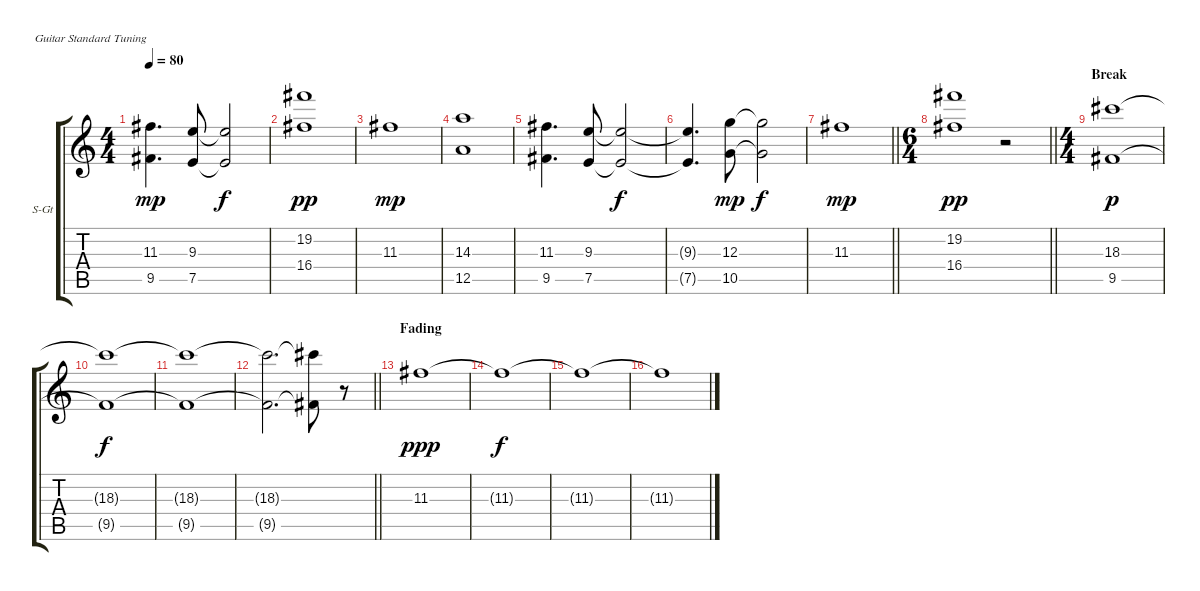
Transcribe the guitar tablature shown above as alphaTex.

\bracketExtendMode groupsimilarinstruments
\firstSystemTrackNameOrientation horizontal
\otherSystemsTrackNameOrientation horizontal
\track ("Piano [Strings]" "S-Gt") {instrument pad2warm}
\staff {score tabs}
\tuning (E4 B3 G3 D3 A2 E2)
\displaytranspose 12
\ts (4 4)
\tempo 80
\clef g2
\ks c
(11.3 9.5).4{d dy mp} (9.3 7.5).8 (9.3{t} 7.5{t}).2{dy f} |
(19.2 16.4).1{dy pp} |
11.3.1{dy mp} |
(14.3 12.5).1 |
(11.3 9.5).4{d} (9.3 7.5).8 (9.3{t} 7.5{t}).2{dy f} |
(9.3{t} 7.5{t}).4{d} (12.3 10.5).8{dy mp} (12.3{t} 10.5{t}).2{dy f} |
\barLineRight lightlight
11.3.1{dy mp} |
\ts (6 4)
\beaming (8 6 6)
\barLineRight lightlight
(19.2 16.4).1{dy pp} r.2 |
\ts (4 4)
\beaming (8 2 2 2 2)
\section ("" "Break")
(18.3 9.5).1{dy p} |
(18.3{t} 9.5{t}).1{dy f} |
(18.3{t} 9.5{t}).1 |
\barLineRight lightlight
(18.3{t} 9.5{t}).2{d} (18.3{t} 9.5{t}).8 r.8 |
\section ("" "Fading")
11.3.1{dy ppp} |
11.3{t}.1{dy f} |
11.3{t}.1 |
11.3{t}.1
